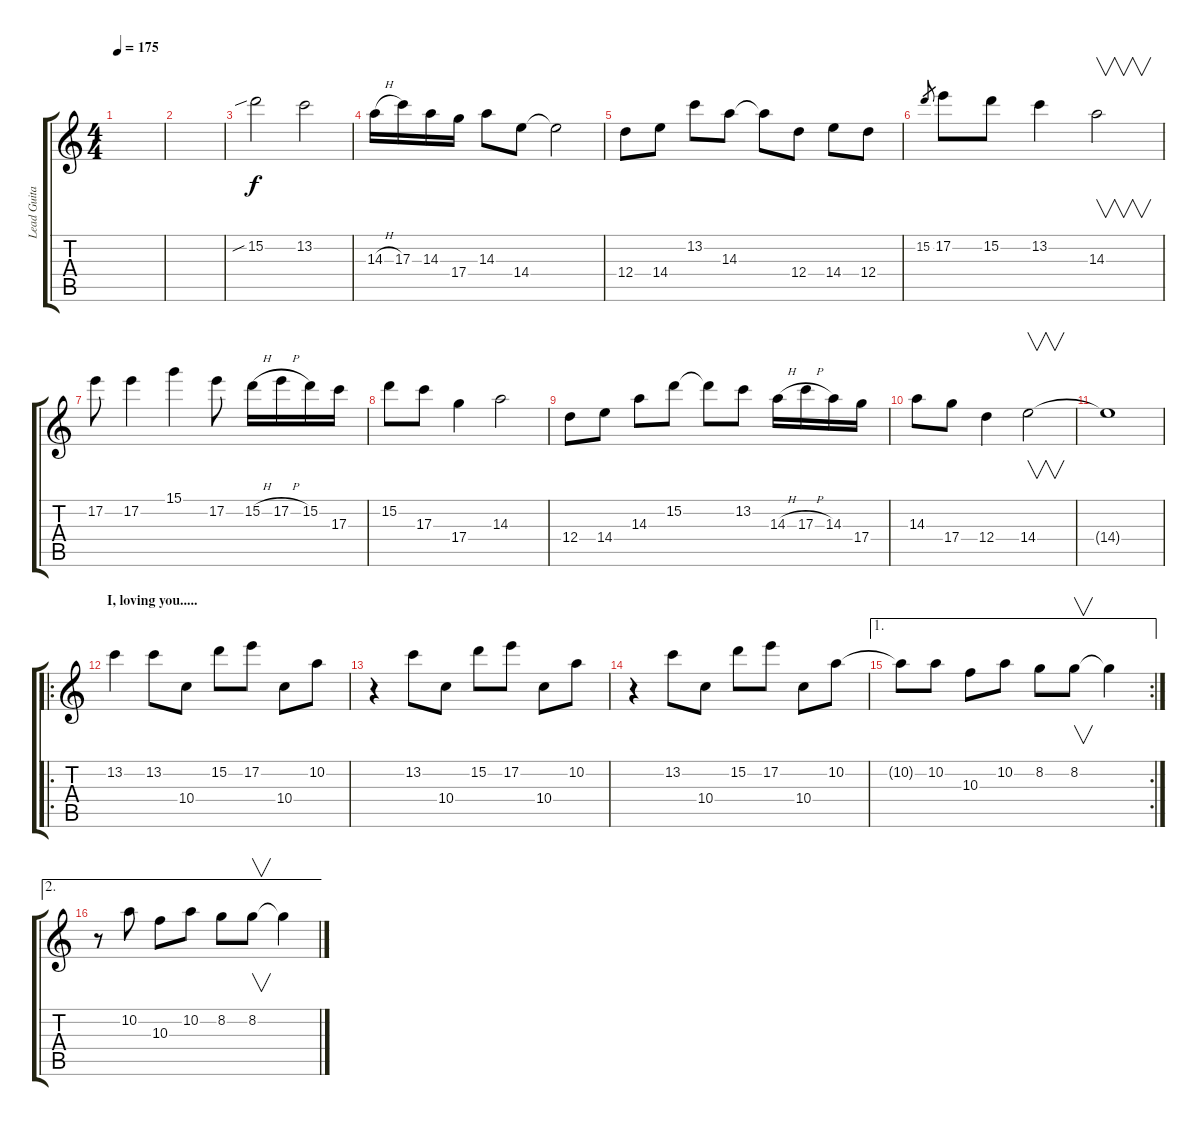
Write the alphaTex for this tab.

\track ("Lead Guitar 2" "Lead Guita") {instrument overdrivenguitar}
\staff {score tabs}
\tuning (E4 B3 G3 D3 A2 E2) {hide}
\ts (4 4)
\tempo 175
\clef g2
\ks c
|
|
15.2{sib}.2 13.2.2 |
14.3{h}.16 17.3.16 14.3.16 17.4.16 14.3.8 14.4.8 14.4{t}.2 |
12.4.8 14.4.8 13.2.8 14.3.8 14.3{t}.8 12.4.8 14.4.8 12.4.8 |
15.2.8{gr} 17.2.8 15.2.8 13.2.4 14.3.2{v} |
17.2.8 17.2.4 15.1.4 17.2.8 15.2{h}.16 17.2{h}.16 15.2.16 17.3.16 |
15.2.8 17.3.8 17.4.4 14.3.2 |
12.4.8 14.4.8 14.3.8 15.2.8 15.2{t}.8 13.2.8 14.3{h}.16 17.3{h}.16 14.3.16 17.4.16 |
14.3.8 17.4.8 12.4.4 14.4.2{v} |
14.4{t}.1 |
\ro
\section ("" "I, loving you.....")
13.2.4 13.2.8 10.4.8 15.2.8 17.2.8 10.4.8 10.2.8 |
r.4 13.2.8 10.4.8 15.2.8 17.2.8 10.4.8 10.2.8 |
r.4 13.2.8 10.4.8 15.2.8 17.2.8 10.4.8 10.2.8 |
\ae 1
\rc 2
10.2{t}.8 10.2.8 10.3.8 10.2.8 8.2.8 8.2.8{v} 8.2{t}.4 |
\ae 2
r.8 10.2.8 10.3.8 10.2.8 8.2.8 8.2.8{v} 8.2{t}.4
